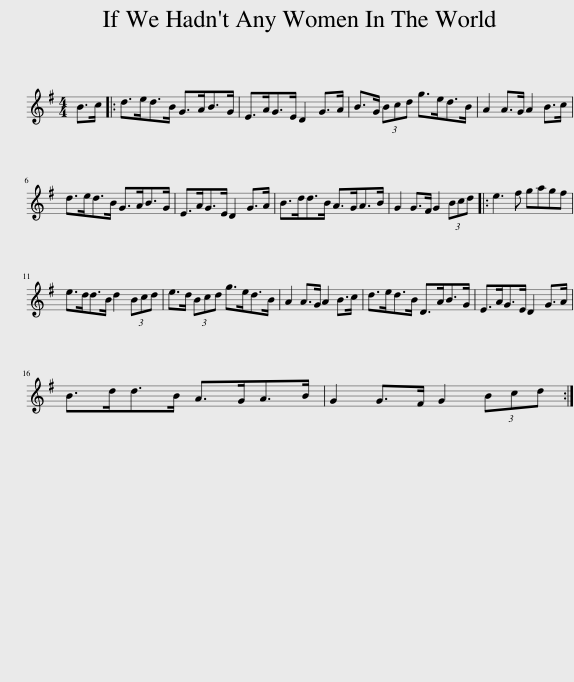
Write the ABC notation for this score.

X:1
L:1/8
M:4/4
I:linebreak $
K:G
V:1 treble
V:1
 B>c |: d>ed>B G>AB>G | E>AG>E D2 G>A | B>G (3Bcd g>ed>B | A2 A>G A2 B>c |$ %5
 d>ed>B G>AB>G | E>AG>E D2 G>A | B>dd>B A>GA>B | G2 G>F G2 (3Bcd |: e3 f gagf |$ %10
 e>dd>B d2 (3Bcd | e>d (3Bcd g>ed>B | A2 A>G A2 B>c | d>ed>B D>AB>G | E>AG>E D2 G>A |$ %15
 B>dd>B A>GA>B | G2 G>F G2 (3Bcd :| %17
